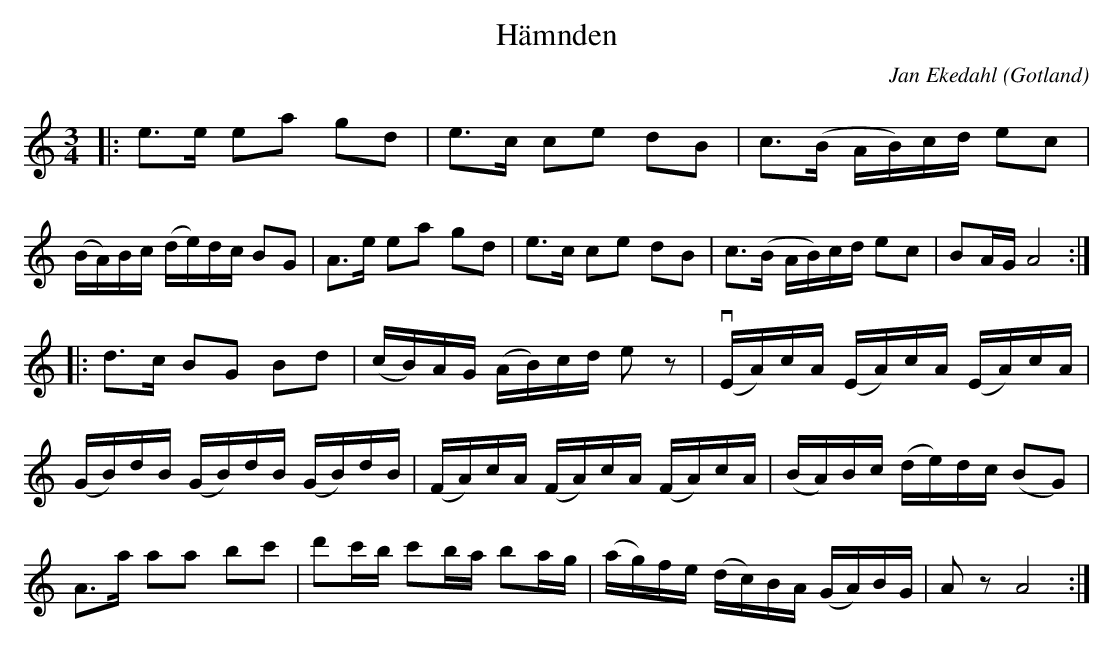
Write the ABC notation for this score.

X:1
T:Hämnden
O:Gotland
C:Jan Ekedahl
M:3/4
L:1/8
K:Am
|: e>e ea gd | e>c ce dB | c>(B A/B/)c/d/ ec | (B/A/)B/c/ (d/e/)d/c/ BG | A>e ea gd | e>c ce dB | c>(B A/B/)c/d/ ec | BA/G/ A4:|
|:d>c BG Bd | (c/B/)A/G/ (A/B/)c/d/ ez | v(E/A/)c/A/ (E/A/)c/A/ (E/A/)c/A/ | (G/B/)d/B/ (G/B/)d/B/ (G/B/)d/B/ | (F/A/)c/A/ (F/A/)c/A/ (F/A/)c/A/ | (B/A/)B/c/ (d/e/)d/c/ (BG) | A>a aa bc' | d'c'/b/ c'b/a/ ba/g/ | (a/g/)f/e/ (d/c/)B/A/ (G/A/)B/G/ | Az A4 :|
